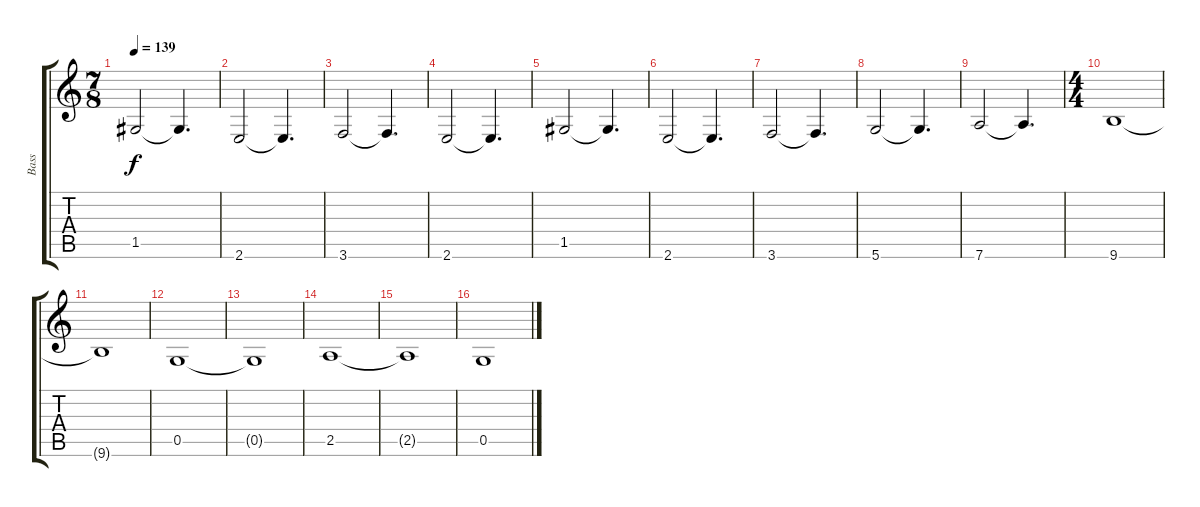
\track ("Bass" "Bass") {instrument electricbassfinger}
\staff {score tabs}
\tuning (D4 A3 F3 C3 G2 D2) {hide}
\ts (7 8)
\tempo 139
\clef g2
\ks c
1.5.2{dy f} 1.5{t}.4{d} |
2.6.2 2.6{t}.4{d} |
3.6.2 3.6{t}.4{d} |
2.6.2 2.6{t}.4{d} |
1.5.2 1.5{t}.4{d} |
2.6.2 2.6{t}.4{d} |
3.6.2 3.6{t}.4{d} |
5.6.2 5.6{t}.4{d} |
7.6.2 7.6{t}.4{d} |
\ts (4 4)
9.6.1 |
9.6{t}.1 |
0.5.1 |
0.5{t}.1 |
2.5.1 |
2.5{t}.1 |
0.5.1
